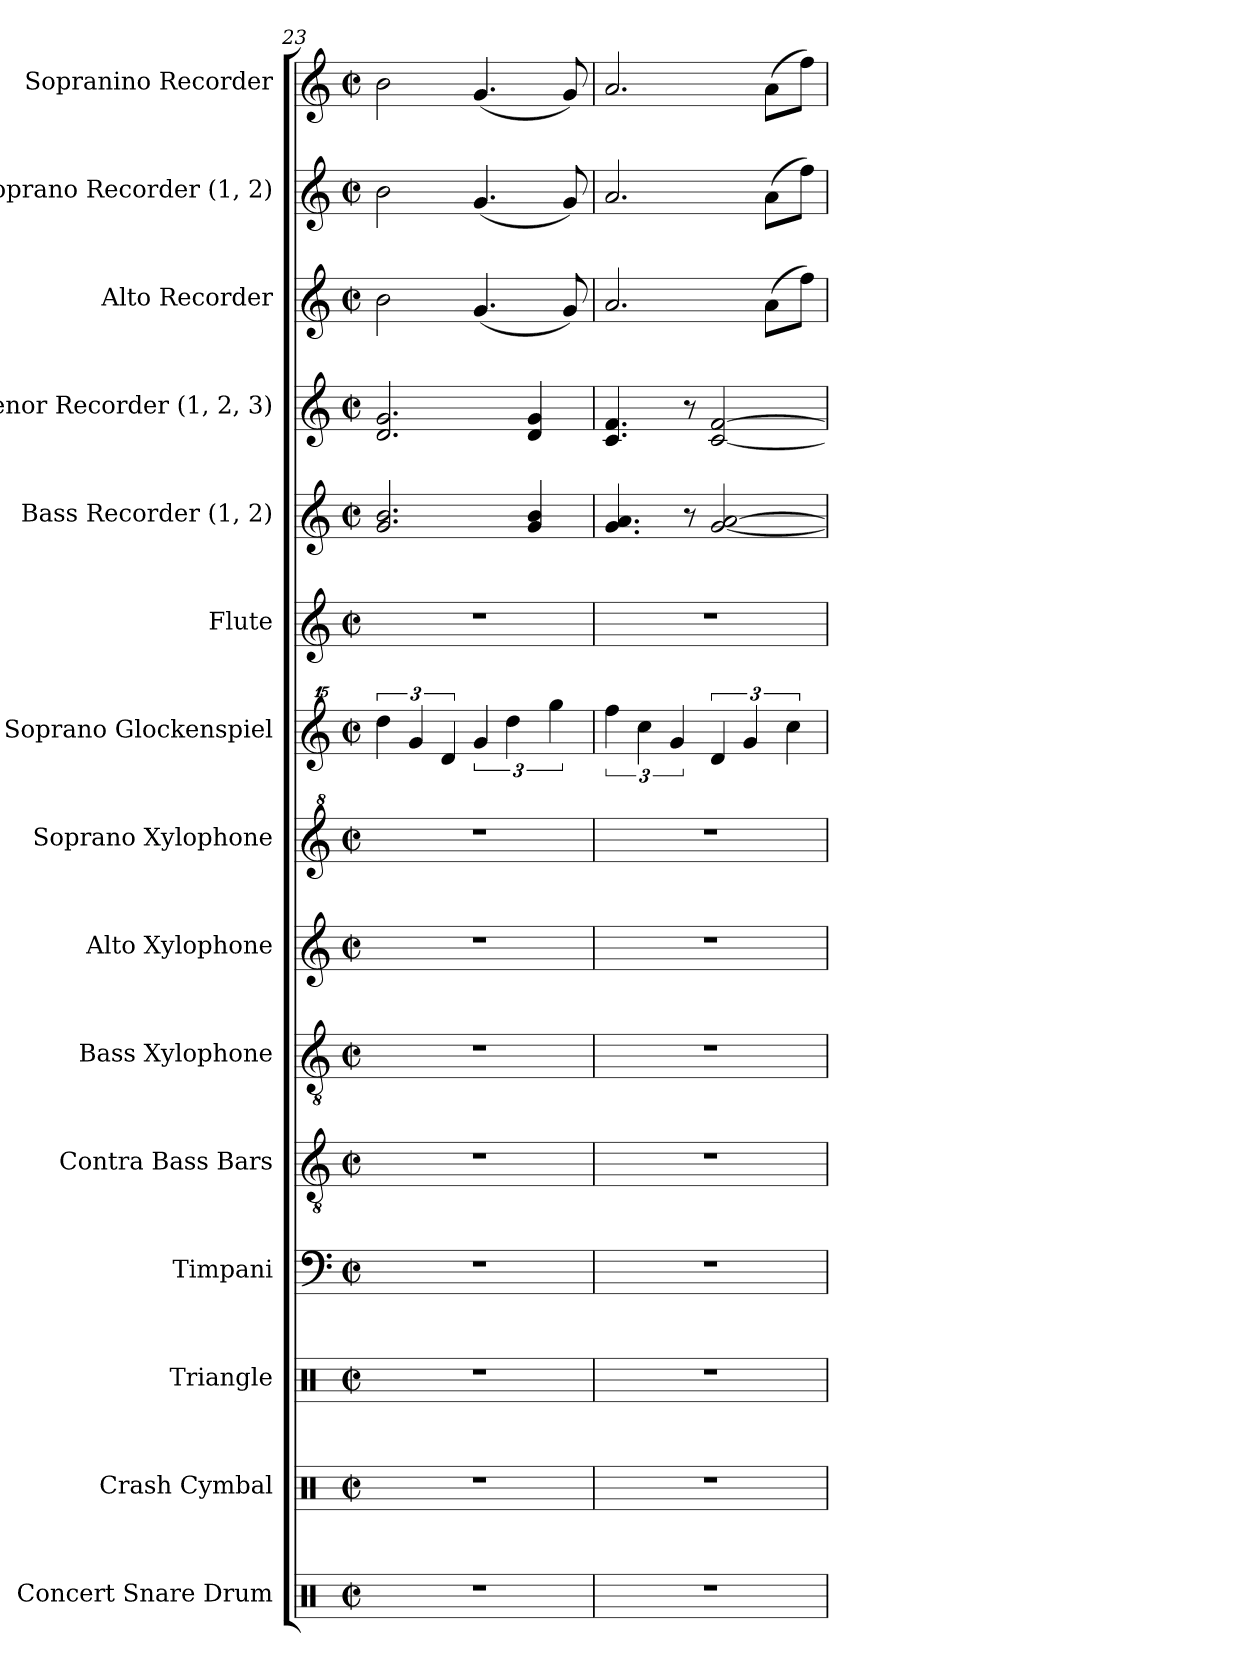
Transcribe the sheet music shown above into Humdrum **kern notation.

**kern	**kern	**kern	**kern	**kern	**kern	**kern	**kern	**kern	**kern	**kern	**kern	**kern	**kern	**kern
*part15	*part14	*part13	*part12	*part11	*part10	*part9	*part8	*part7	*part6	*part5	*part4	*part3	*part2	*part1
*staff15	*staff14	*staff13	*staff12	*staff11	*staff10	*staff9	*staff8	*staff7	*staff6	*staff5	*staff4	*staff3	*staff2	*staff1
*I"Concert Snare Drum	*I"Crash Cymbal	*I"Triangle	*I"Timpani	*I"Contra  Bass  Bars	*I"Bass  Xylophone	*I"Alto  Xylophone	*I"Soprano  Xylophone	*I"Soprano  Glockenspiel	*I"Flute	*I"Bass  Recorder (1, 2)	*I"Tenor  Recorder (1, 2, 3)	*I"Alto  Recorder	*I"Soprano  Recorder (1, 2)	*I"Sopranino  Recorder
*I'Con. Sn.	*I'Cr. Cym.	*I'Trgl.	*I'Timp.	*I'CBB	*I'BX	*I'AX	*I'SX	*I'SG	*I'Fl.	*I'B. Rec.	*I'T. Rec.	*I'A. Rec.	*I'S. Rec.	*I'So. R
*clefX	*clefX	*clefX	*clefF4	*clefGv2	*clefGv2	*clefG2	*clefG^2	*clefG^^2	*clefG2	*clefG2	*clefG2	*clefG2	*clefG2	*clefG2
*	*	*	*	*ITrd14c24	*	*	*	*	*	*ITrd7c12	*	*	*ITrd-7c-12	*ITrd-7c-12
*k[]	*k[]	*k[]	*k[]	*k[]	*k[]	*k[]	*k[]	*k[]	*k[]	*k[]	*k[]	*k[]	*k[]	*k[]
*M2/2	*M2/2	*M2/2	*M2/2	*M2/2	*M2/2	*M2/2	*M2/2	*M2/2	*M2/2	*M2/2	*M2/2	*M2/2	*M2/2	*M2/2
*met(c|)	*met(c|)	*met(c|)	*met(c|)	*met(c|)	*met(c|)	*met(c|)	*met(c|)	*met(c|)	*met(c|)	*met(c|)	*met(c|)	*met(c|)	*met(c|)	*met(c|)
=23	=23	=23	=23	=23	=23	=23	=23	=23	=23	=23	=23	=23	=23	=23
1r	1r	1r	1r	1r	1r	1r	1r	6dddd\	1r	2.G/ 2.B/	2.d/ 2.g/	2b\	2bb\	2bb\
.	.	.	.	.	.	.	.	6ggg/	.	.	.	.	.	.
.	.	.	.	.	.	.	.	6ddd/	.	.	.	.	.	.
.	.	.	.	.	.	.	.	6ggg/	.	.	.	(<4.g/	(<4.gg/	(<4.gg/
.	.	.	.	.	.	.	.	6dddd\	.	.	.	.	.	.
.	.	.	.	.	.	.	.	.	.	4G/ 4B/	4d/ 4g/	.	.	.
.	.	.	.	.	.	.	.	6gggg\	.	.	.	.	.	.
.	.	.	.	.	.	.	.	.	.	.	.	8g/)	8gg/)	8gg/)
=24	=24	=24	=24	=24	=24	=24	=24	=24	=24	=24	=24	=24	=24	=24
1r	1r	1r	1r	1r	1r	1r	1r	6ffff\	1r	4.G/ 4.A/	4.c/ 4.f/	2.a/	2.aa/	2.aa/
.	.	.	.	.	.	.	.	6cccc\	.	.	.	.	.	.
.	.	.	.	.	.	.	.	6ggg/	.	.	.	.	.	.
.	.	.	.	.	.	.	.	.	.	8r	8r	.	.	.
.	.	.	.	.	.	.	.	6ddd/	.	[2G/ [2A/	[2c/ [2f/	.	.	.
.	.	.	.	.	.	.	.	6ggg/	.	.	.	.	.	.
.	.	.	.	.	.	.	.	.	.	.	.	(>8a\L	(>8aa\L	(>8aa\L
.	.	.	.	.	.	.	.	6cccc\	.	.	.	.	.	.
.	.	.	.	.	.	.	.	.	.	.	.	8ff\J)	8fff\J)	8fff\J)
=	=	=	=	=	=	=	=	=	=	=	=	=	=	=
*-	*-	*-	*-	*-	*-	*-	*-	*-	*-	*-	*-	*-	*-	*-
